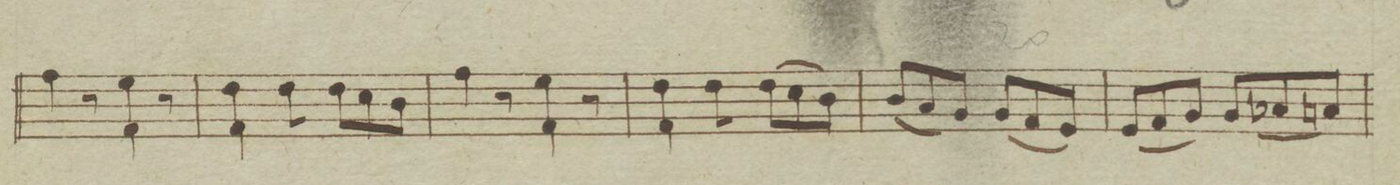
**kern	**dynam
*I"Violino Secondo	*
*clefG2	*
*k[b-e-]	*
*met(c)	*
*M6/8	*
4ff\	.
8r	.
4ee- 4f\	.
8r	.
=65	=65
4dd 4f\	.
8dd\	.
8dd\L	.
8cc\	.
8b-\J	.
=66	=66
4ff\	.
8r	.
4ee- 4f\	.
8r	.
=67	=67
4dd 4f\	.
8dd\	.
(8dd\L	.
8cc\	.
8b-\J)	.
=68	=68
(8b-/L	.
8a/	.
8g/J)	.
(8g/L	.
8f/	.
8e-/J)	.
=69	=69
(8e-/L	.
8f/	.
8g/J)	.
(8g/L	.
8a-X/	.
8an/J)	.
=70	=70
*-	*-
